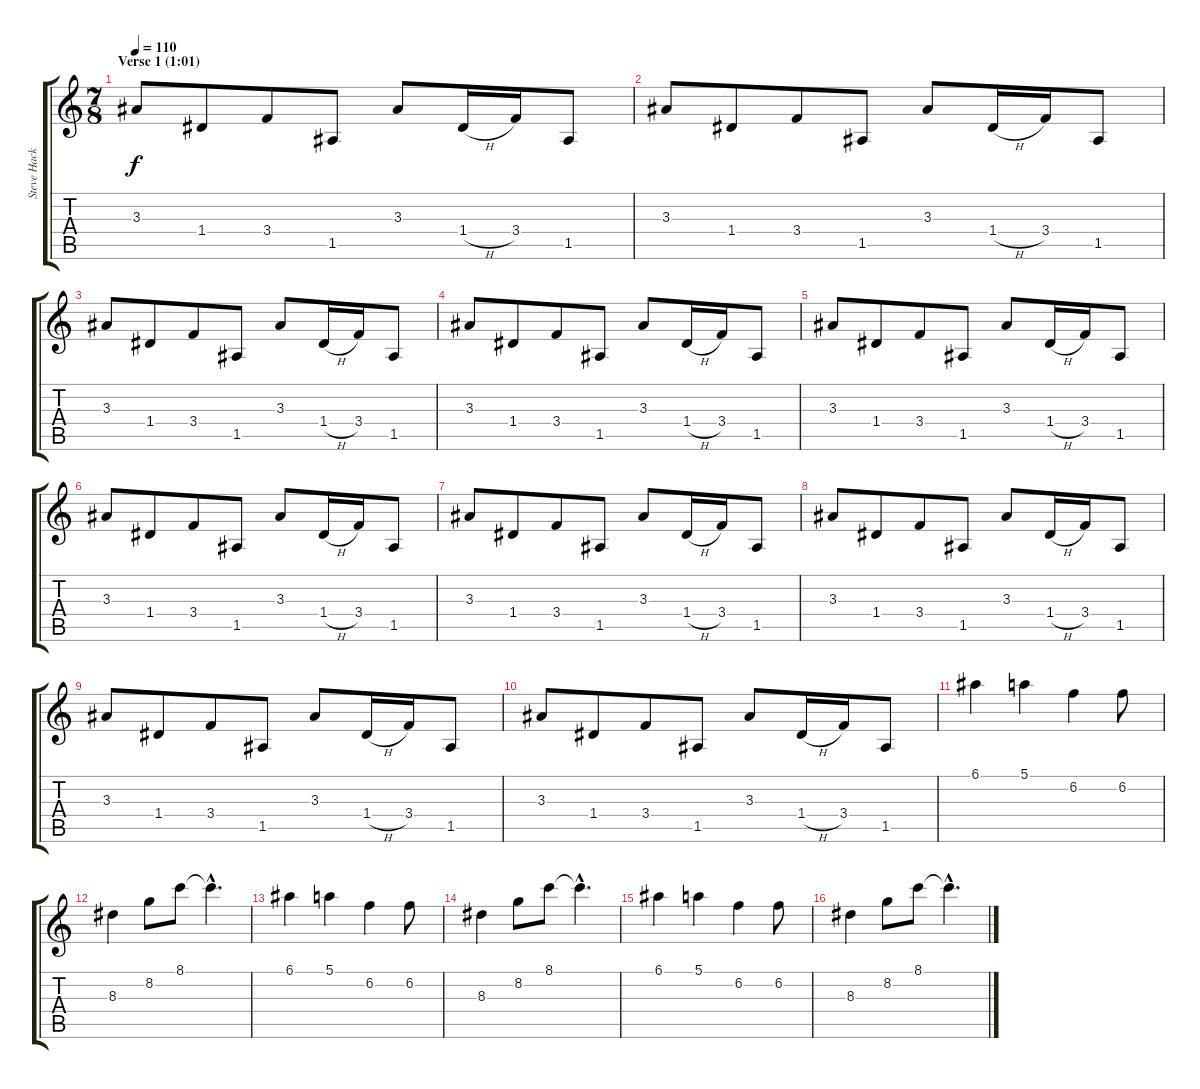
\track ("Steve Hackett (guitar 2)" "Steve Hack") {instrument overdrivenguitar}
\staff {score tabs}
\tuning (E4 B3 G3 D3 A2 E2) {hide}
\ts (7 8)
\section ("" "Verse 1 (1:01)")
\tempo 110
\clef g2
\ks c
3.3.8{dy f} 1.4.8 3.4.8 1.5.8 3.3.8 1.4{h}.16 3.4.16 1.5.8 |
3.3.8 1.4.8 3.4.8 1.5.8 3.3.8 1.4{h}.16 3.4.16 1.5.8 |
3.3.8 1.4.8 3.4.8 1.5.8 3.3.8 1.4{h}.16 3.4.16 1.5.8 |
3.3.8 1.4.8 3.4.8 1.5.8 3.3.8 1.4{h}.16 3.4.16 1.5.8 |
3.3.8 1.4.8 3.4.8 1.5.8 3.3.8 1.4{h}.16 3.4.16 1.5.8 |
3.3.8 1.4.8 3.4.8 1.5.8 3.3.8 1.4{h}.16 3.4.16 1.5.8 |
3.3.8 1.4.8 3.4.8 1.5.8 3.3.8 1.4{h}.16 3.4.16 1.5.8 |
3.3.8 1.4.8 3.4.8 1.5.8 3.3.8 1.4{h}.16 3.4.16 1.5.8 |
3.3.8 1.4.8 3.4.8 1.5.8 3.3.8 1.4{h}.16 3.4.16 1.5.8 |
3.3.8 1.4.8 3.4.8 1.5.8 3.3.8 1.4{h}.16 3.4.16 1.5.8 |
6.1.4 5.1.4 6.2.4 6.2.8 |
8.3.4 8.2.8 8.1.8 8.1{hac t}.4{d} |
6.1.4 5.1.4 6.2.4 6.2.8 |
8.3.4 8.2.8 8.1.8 8.1{hac t}.4{d} |
6.1.4 5.1.4 6.2.4 6.2.8 |
8.3.4 8.2.8 8.1.8 8.1{hac t}.4{d}
